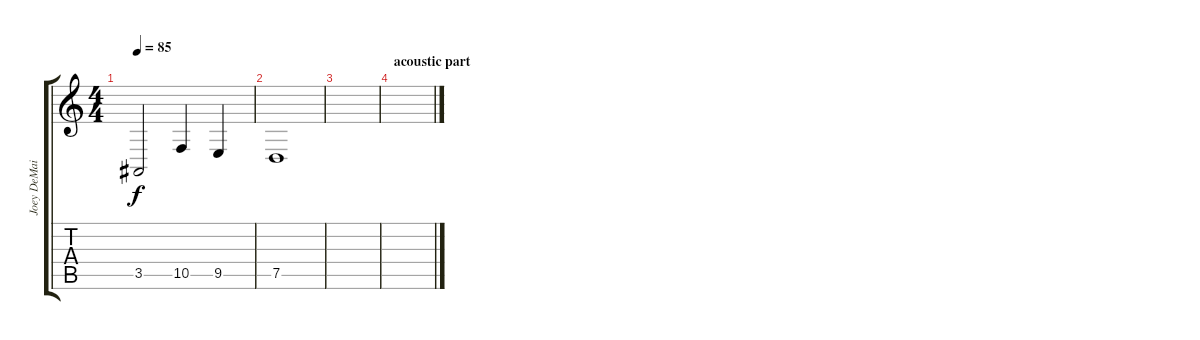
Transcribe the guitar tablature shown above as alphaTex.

\track ("Joey DeMaio Choir" "Joey DeMai") {instrument choiraahs}
\staff {score tabs}
\tuning (D4 A3 F3 C3 G2 D2) {hide}
\ts (4 4)
\tempo 85
\clef g2
\ks c
3.5.2{dy f} 10.5.4 9.5.4 |
7.5.1 |
|
\section ("" "acoustic part")
